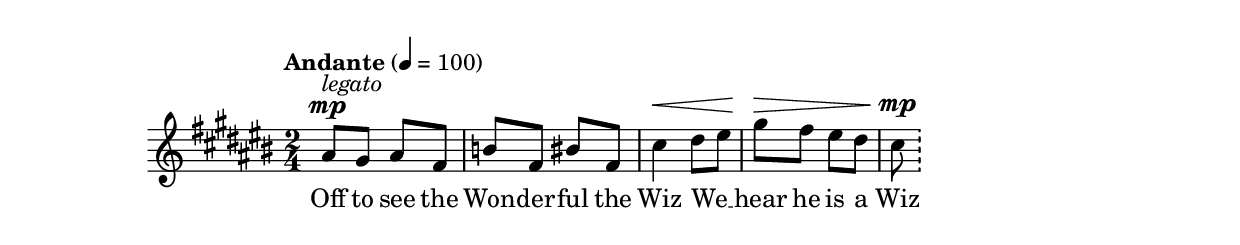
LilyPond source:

\relative c'' {
  \time 2/4
  \tempo "Andante" 4=100
  \key cis \major
  ais8^\mp^\markup \italic "legato" gis ais fis |
  b fis bis fis |
  cis'4^\< dis8 [ eis ] |
  gis^\> fis eis dis |
  cis^\mp \bar "!"
}
\addlyrics {
  Off to see the Won -- der -- ful the Wiz
  We __ _ hear he is a Wiz of a Wiz -- ard If ev -- er a Wiz there was.
}